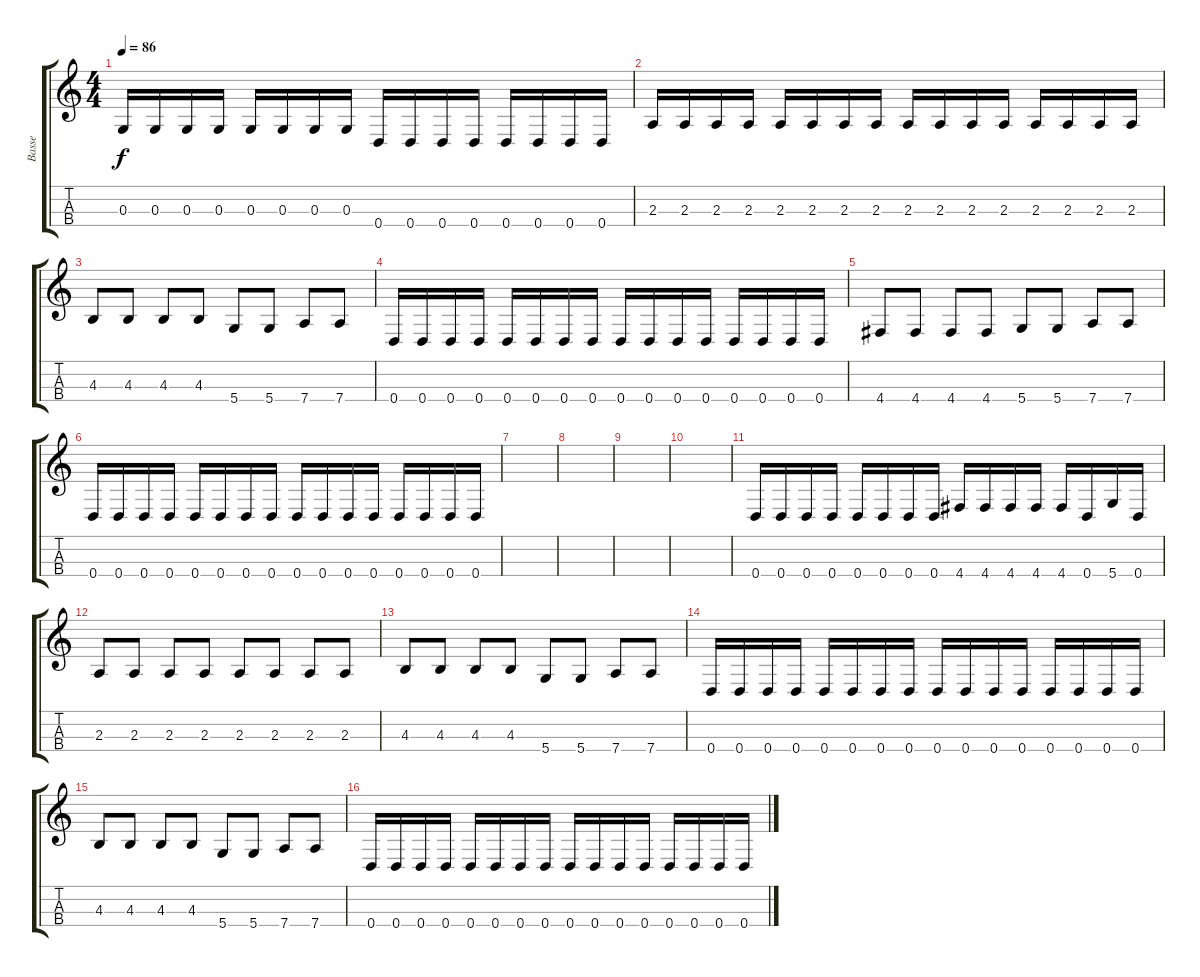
\track ("Basse" "Basse") {instrument electricbassfinger}
\staff {score tabs}
\tuning (F3 C3 G2 D2) {hide}
\ts (4 4)
\tempo 86
\clef g2
\ks c
0.3.16{dy f} 0.3.16 0.3.16 0.3.16 0.3.16 0.3.16 0.3.16 0.3.16 0.4.16 0.4.16 0.4.16 0.4.16 0.4.16 0.4.16 0.4.16 0.4.16 |
2.3.16 2.3.16 2.3.16 2.3.16 2.3.16 2.3.16 2.3.16 2.3.16 2.3.16 2.3.16 2.3.16 2.3.16 2.3.16 2.3.16 2.3.16 2.3.16 |
4.3.8 4.3.8 4.3.8 4.3.8 5.4.8 5.4.8 7.4.8 7.4.8 |
0.4.16 0.4.16 0.4.16 0.4.16 0.4.16 0.4.16 0.4.16 0.4.16 0.4.16 0.4.16 0.4.16 0.4.16 0.4.16 0.4.16 0.4.16 0.4.16 |
4.4.8 4.4.8 4.4.8 4.4.8 5.4.8 5.4.8 7.4.8 7.4.8 |
0.4.16 0.4.16 0.4.16 0.4.16 0.4.16 0.4.16 0.4.16 0.4.16 0.4.16 0.4.16 0.4.16 0.4.16 0.4.16 0.4.16 0.4.16 0.4.16 |
|
|
|
|
0.4.16 0.4.16 0.4.16 0.4.16 0.4.16 0.4.16 0.4.16 0.4.16 4.4.16 4.4.16 4.4.16 4.4.16 4.4.16 0.4.16 5.4.16 0.4.16 |
2.3.8 2.3.8 2.3.8 2.3.8 2.3.8 2.3.8 2.3.8 2.3.8 |
4.3.8 4.3.8 4.3.8 4.3.8 5.4.8 5.4.8 7.4.8 7.4.8 |
0.4.16 0.4.16 0.4.16 0.4.16 0.4.16 0.4.16 0.4.16 0.4.16 0.4.16 0.4.16 0.4.16 0.4.16 0.4.16 0.4.16 0.4.16 0.4.16 |
4.3.8 4.3.8 4.3.8 4.3.8 5.4.8 5.4.8 7.4.8 7.4.8 |
0.4.16 0.4.16 0.4.16 0.4.16 0.4.16 0.4.16 0.4.16 0.4.16 0.4.16 0.4.16 0.4.16 0.4.16 0.4.16 0.4.16 0.4.16 0.4.16
